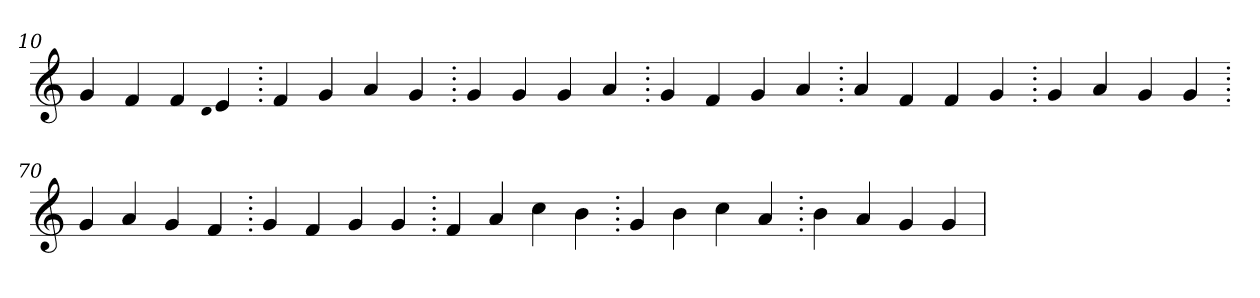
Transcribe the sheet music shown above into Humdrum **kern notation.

**kern
*part1
*staff1
*clefG2
=10.
4g
4f
4f
qqd
4e
=20.
4f
4g
4a
4g
=30.
4g
4g
4g
4a
=40.
4g
4f
4g
4a
=50.
4a
4f
4f
4g
=60.
4g
4a
4g
4g
=70.
4g
4a
4g
4f
=80.
4g
4f
4g
4g
=90.
4f
4a
4cc
4b
=100.
4g
4b
4cc
4a
=110.
4b
4a
4g
4g
=
*-
